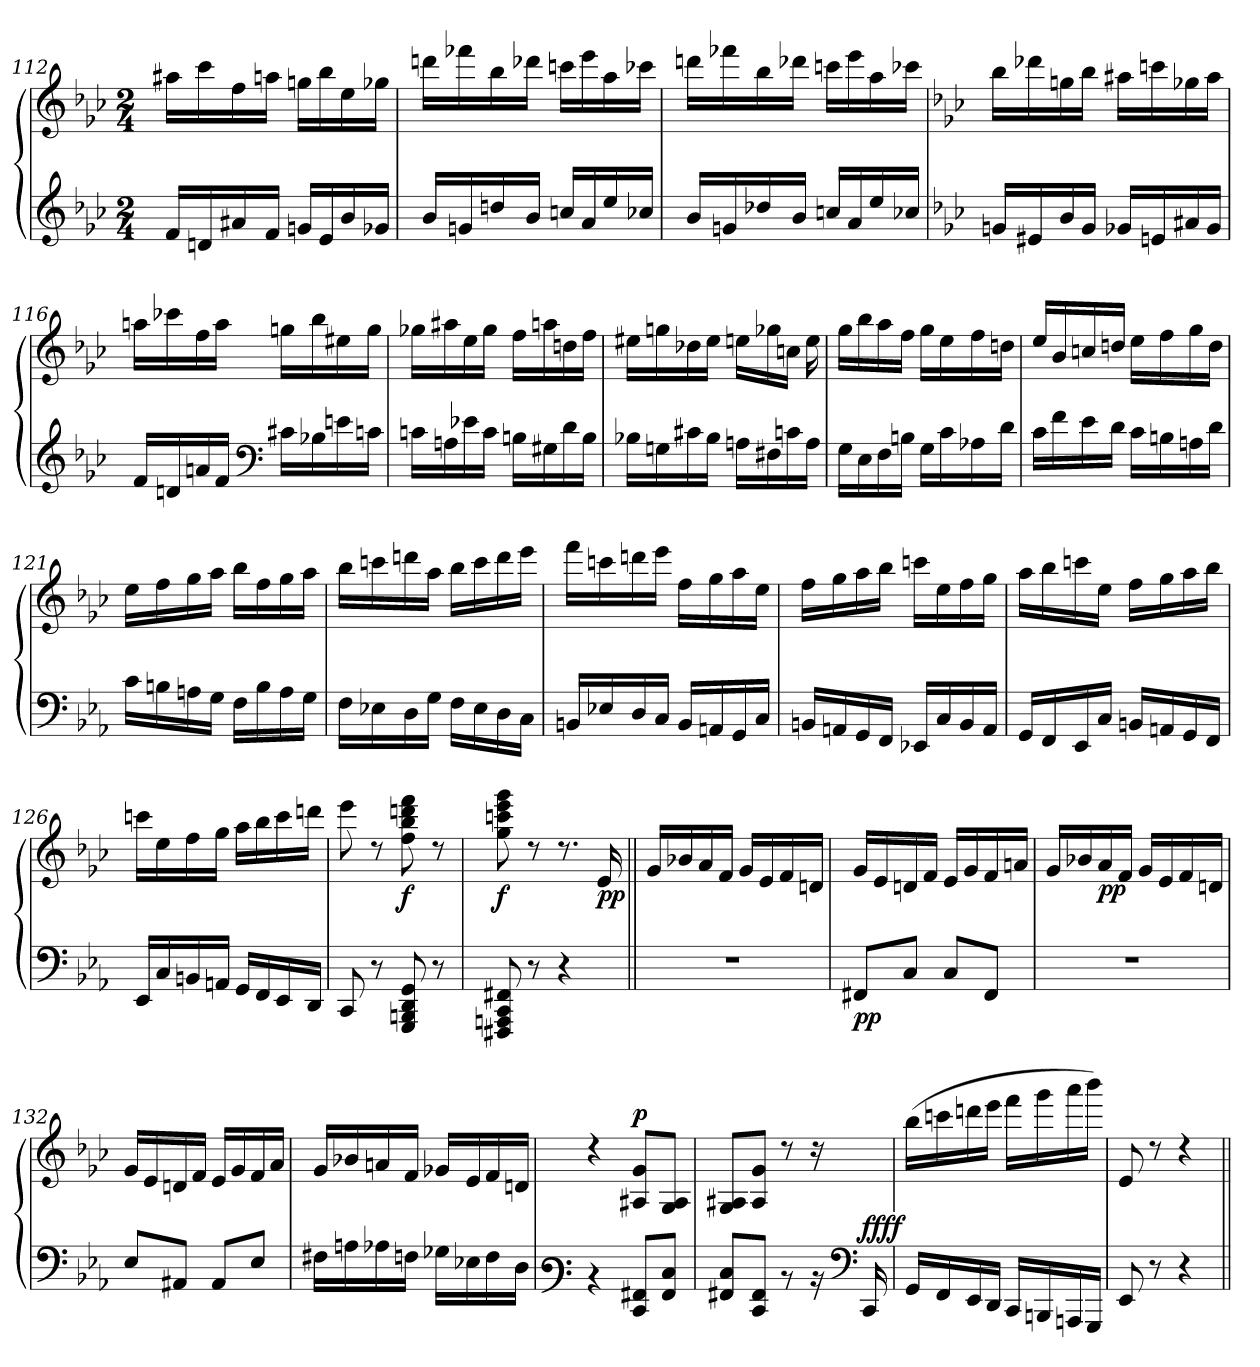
**kern	**kern	**dynam
*part1	*part1	*part1
*staff2	*staff1	*staff1/2
!!LO:LB:g=z
*clefG3	*clefG3	*
*k[b-e-a-]	*k[b-e-a-]	*
*M2/4	*M2/4	*
=112	=112	=112
16d/LL	16ff#X\LL	.
16Bn/	16aa-\	.
16f#/	16dd\	.
16d/JJ	16ffn\JJ	.
16en/LL	16een\LL	.
16c/	16gg\	.
16g/	16cc\	.
16e-X/JJ	16ee-X\JJ	.
=113	=113	=113
16g/LL	16bbn\LL	.
16en/	16ddd-X\	.
16b/	16gg\	.
16g/JJ	16bb-X\JJ	.
16an/LL	16aan\LL	.
16f/	16ccc\	.
16cc/	16ff\	.
16a-X/JJ	16aa-X\JJ	.
=114	=114	=114
16g/LL	16bbn\LL	.
16en/	16ddd-X\	.
16b-X/	16gg\	.
16g/JJ	16bb-X\JJ	.
16an/LL	16aan\LL	.
16f/	16ccc\	.
16cc/	16ff\	.
16a-X/JJ	16aa-X\JJ	.
!!LO:PB:g=z
=115	=115	=115
*k[b-e-a-]	*k[b-e-a-]	*
16en/LL	16gg\LL	.
16c#X/	16bb-X\	.
16g/	16een\	.
16e/JJ	16gg\JJ	.
16e-X/LL	16ff#X\LL	.
16cn/	16aan\	.
16f#X/	16ee-X\	.
16e-/JJ	16ff#\JJ	.
=116	=116	=116
16d/LL	16ffn\LL	.
16Bn/	16aa-X\	.
16fn/	16dd\	.
16d/JJ	16ff\JJ	.
*clefF4	*	*
16c#X\LL	16een\LL	.
16B-X\	16gg\	.
16en\	16cc#X\	.
16cn\JJ	16ee\JJ	.
=117	=117	=117
16cn\LL	16ee-X\LL	.
16An\	16ff#X\	.
16e-X\	16cc\	.
16c\JJ	16ee-\JJ	.
16Bn\LL	16dd\LL	.
16G#X\	16ffn\	.
16d\	16bn\	.
16B\JJ	16dd\JJ	.
!!LO:LB:g=z
=118	=118	=118
16B-X\LL	16cc#X\LL	.
16Gn\	16een\	.
16c#X\	16b-X\	.
16B-\JJ	16cc#\JJ	.
16An\LL	16ccn\LL	.
16F#X\	16ee-X\	.
16cn\	16an\JJ	.
16A\JJ	16cc\	.
=119	=119	=119
16G\LL	16ee-\LL	.
16E-\	16gg\	.
16F\	16ff\	.
16Bn\JJ	16dd\JJ	.
16G\LL	16ee-\LL	.
16c\	16cc\	.
16A-X\	16dd\	.
16d\JJ	16bn\JJ	.
=120	=120	=120
16c\LL	16cc/LL	.
16f\	16g/	.
16e-\	16an/	.
16d\JJ	16bn/JJ	.
16c\LL	16cc\LL	.
16Bn\	16dd\	.
16An\	16ee-\	.
16d\JJ	16b\JJ	.
=121	=121	=121
16c\LL	16cc\LL	.
16Bn\	16dd\	.
16An\	16ee-\	.
16G\JJ	16ff\JJ	.
16F\LL	16gg\LL	.
16B\	16dd\	.
16A\	16ee-\	.
16G\JJ	16ff\JJ	.
!!LO:LB:g=z
=122	=122	=122
16F\LL	16gg\LL	.
16E-X\	16aan\	.
16D\	16bbn\	.
16G\JJ	16ff\JJ	.
16F\LL	16gg\LL	.
16E-\	16aa\	.
16D\	16bb\	.
16C\JJ	16ccc\JJ	.
=123	=123	=123
16BBn/LL	16ddd\LL	.
16E-X/	16aan\	.
16D/	16bbn\	.
16C/JJ	16ccc\JJ	.
16BB/LL	16dd\LL	.
16AAn/	16ee-\	.
16GG/	16ff\	.
16C/JJ	16cc\JJ	.
=124	=124	=124
16BBn/LL	16dd\LL	.
16AAn/	16ee-\	.
16GG/	16ff\	.
16FF/JJ	16gg\JJ	.
16EE-X/LL	16aan\LL	.
16C/	16cc\	.
16BB/	16dd\	.
16AA/JJ	16ee-\JJ	.
=125	=125	=125
16GG/LL	16ff\LL	.
16FF/	16gg\	.
16EE-/	16aan\	.
16C/JJ	16cc\JJ	.
16BBn/LL	16dd\LL	.
16AAn/	16ee-\	.
16GG/	16ff\	.
16FF/JJ	16gg\JJ	.
!!LO:LB:g=z
=126	=126	=126
16EE-/LL	16aan\LL	.
16C/	16cc\	.
16BBn/	16dd\	.
16AAn/JJ	16ee-\JJ	.
16GG/LL	16ff\LL	.
16FF/	16gg\	.
16EE-/	16aa\	.
16DD/JJ	16bbn\JJ	.
=127	=127	=127
8CC/	8ccc\	.
8r	8rb	.
!	!	!LO:DY:b
8GGG/ 8BBBn/ 8DD/ 8GG/	8dd\ 8gg\ 8bbn\ 8ddd\	f
8r	8rb	.
=128	=128	=128
!	!	!LO:DY:b
8FFF#X/ 8AAAn/ 8CC/ 8FF#X/	8ee-\ 8aan\ 8ccc\ 8eee-\	f
8r	8rb	.
4r	8.rb	.
!	!	!LO:DY:b
.	16c/	pp
=129||	=129||	=129||
2r	16e-/LL	.
.	16g-X/	.
.	16f/	.
.	16d/JJ	.
.	16e-/LL	.
.	16c/	.
.	16d/	.
.	16Bn/JJ	.
!!LO:LB:g=z
=130	=130	=130
!	!	!LO:DY:b=2
8FF#X/L	16e-/LL	pp
.	16c/	.
8C/J	16Bn/	.
.	16d/JJ	.
8C/L	16c/LL	.
.	16e-/	.
8FF#/J	16d/	.
.	16fn/JJ	.
=131	=131	=131
2r	16e-/LL	.
.	16g-X/	.
!	!	!LO:DY:b
.	16f/	pp
.	16d/JJ	.
.	16e-/LL	.
.	16c/	.
.	16d/	.
.	16Bn/JJ	.
=132	=132	=132
8E-/L	16e-/LL	.
.	16c/	.
8AA#X/J	16Bn/	.
.	16d/JJ	.
8AA#/L	16c/LL	.
.	16e-/	.
8E-/J	16d/	.
.	16f/JJ	.
=133	=133	=133
16F#X\LL	16e-/LL	.
16An\	16g-X/	.
16A-X\	16fn/	.
16Fn\JJ	16d/JJ	.
16G-X\LL	16e-X/LL	.
16E-X\	16c/	.
16F\	16d/	.
16D\JJ	16Bn/JJ	.
!!LO:LB:g=z
=134	=134	=134
*clefF3	*	*
4rD	4rb	.
!	!	!LO:DY:a
8EE-/ 8AA#X/L	8F#X/ 8e-/L	p
8AA#/ 8E-/J	8E-/ 8F#/J	.
=135	=135	=135
8AA#X/ 8E-/L	8E-/ 8F#X/L	.
8EE-/ 8AA#/J	8F#/ 8e-/J	.
8rD	8rb	.
16rC	16ra	.
*clefF4	*	*
!	!	!LO:DY:a=2
!	!	!LO:DY:n=1:a=2
!	!	!LO:DY:n=2:b=2
!	!	!LO:DY:n=3:b=2
16CC/	16ryy	f f f f
=136	=136	=136
16GG/LL	(>16gg\LL	.
16FF/	16aan\	.
16EE-/	16bbn\	.
16DD/JJ	16ccc\JJ	.
16CC/LL	16ddd\LL	.
16BBBn/	16eee-\	.
16AAAn/	16fff\	.
16GGG/JJ	16ggg\JJ)	.
=137	=137	=137
8EE-/	8c/	.
8r	8rb	.
4r	4rb	.
=||	=||	=||
*-	*-	*-
